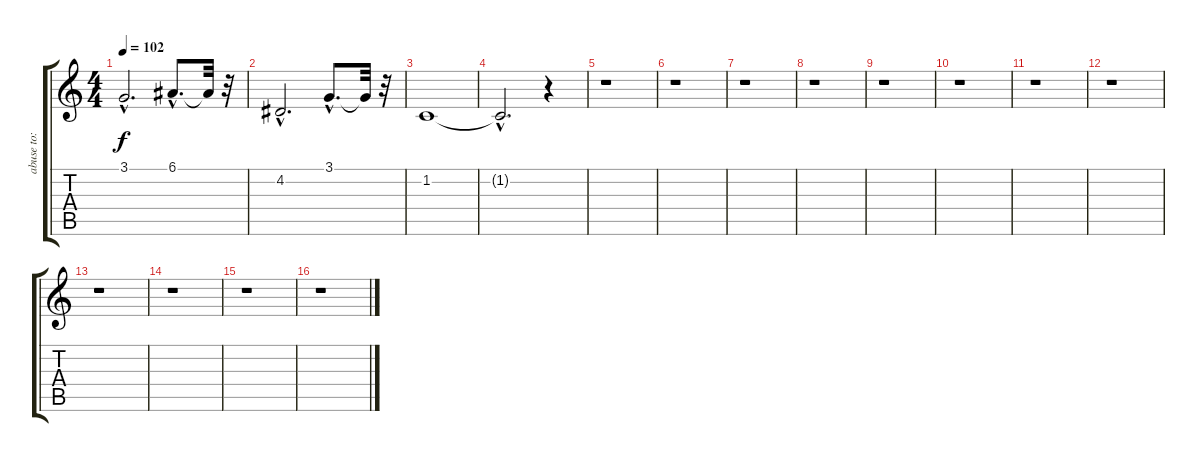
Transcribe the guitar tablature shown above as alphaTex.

\track ("abuse to:" "abuse to:") {instrument lead2sawtooth}
\staff {score tabs}
\tuning (E4 B3 G3 D3 A2 E2) {hide}
\ts (4 4)
\tempo 102
\clef g2
\ks c
3.1{hac}.2{d dy f} 6.1{hac}.8{d} 6.1{t}.32 r.32 |
4.2{hac}.2{d} 3.1{hac}.8{d} 3.1{t}.32 r.32 |
1.2.1 |
1.2{hac t}.2{d} r.4 |
r.1 |
r.1 |
r.1 |
r.1 |
r.1 |
r.1 |
r.1 |
r.1 |
r.1 |
r.1 |
r.1 |
r.1
